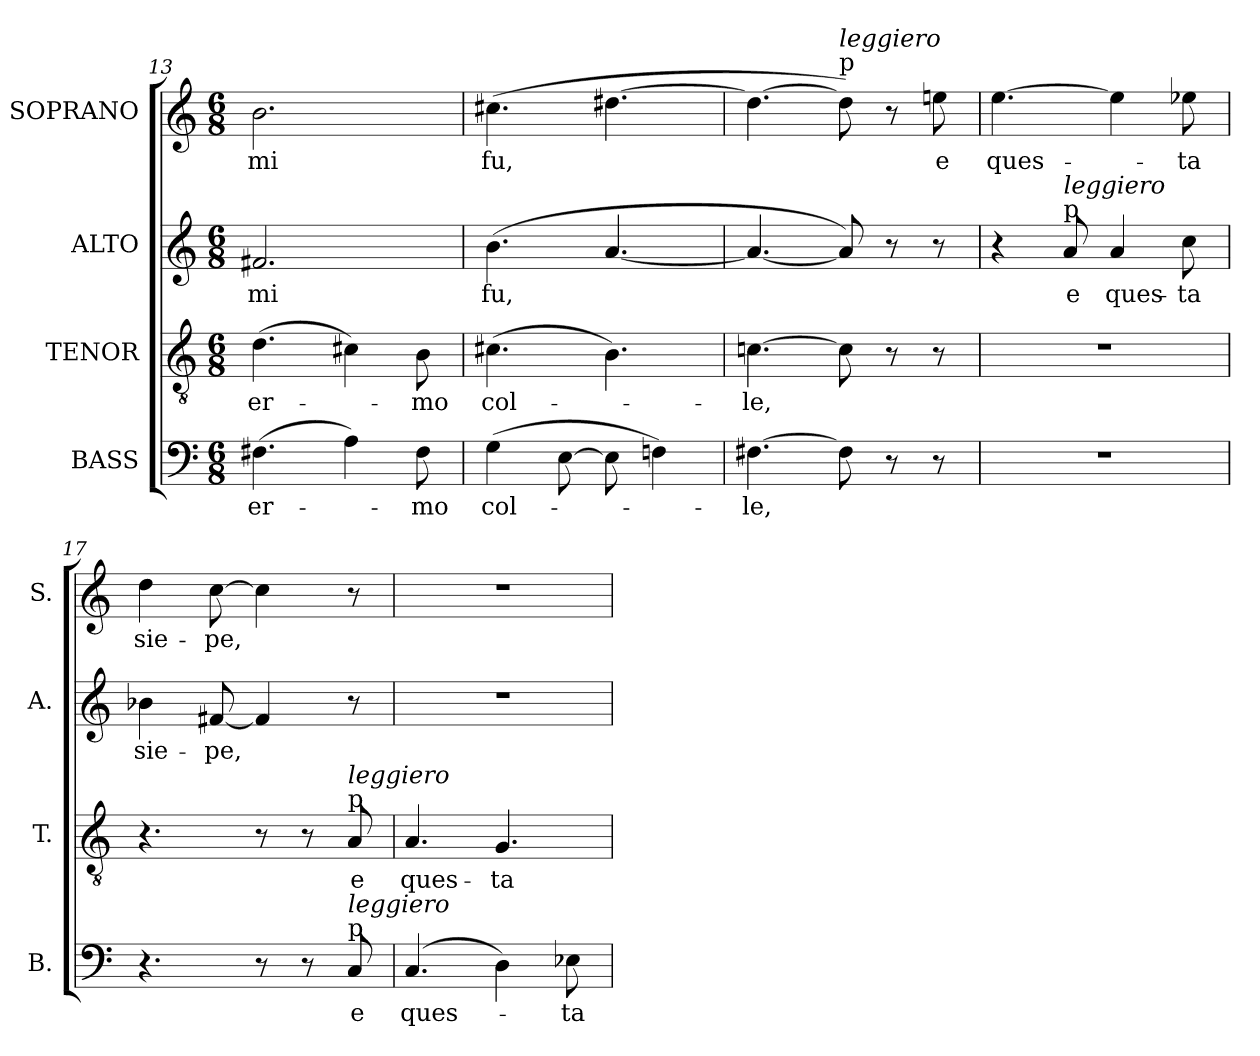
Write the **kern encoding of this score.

**kern	**text	**kern	**text	**kern	**text	**kern	**text
*part4	*part4	*part3	*part3	*part2	*part2	*part1	*part1
*staff4	*staff4	*staff3	*staff3	*staff2	*staff2	*staff1	*staff1
*I"BASS	*	*I"TENOR	*	*I"ALTO	*	*I"SOPRANO	*
*I'B.	*	*I'T.	*	*I'A.	*	*I'S.	*
*clefF4	*	*clefGv2	*	*clefG2	*	*clefG2	*
*	*	*ITrd7c12	*	*	*	*	*
*k[]	*	*k[]	*	*k[]	*	*k[]	*
*C:	*	*C:	*	*C:	*	*C:	*
*M6/8	*	*M6/8	*	*M6/8	*	*M6/8	*
=13	=13	=13	=13	=13	=13	=13	=13
!	!LO:LY:b:color=#000000	!	!	!	!	!	!
!	!	!	!LO:LY:b:color=#000000	!	!	!	!
!	!	!	!	!	!LO:LY:b:color=#000000	!	!
!	!	!	!	!	!	!	!LO:LY:b:color=#000000
(4.F#Xi\	er-	(4.Di\	er-	2.f#Xi/	mi	2.bi\	mi
4Ai\)	.	4C#Xi\)	.	.	.	.	.
!	!LO:LY:b:color=#000000	!	!	!	!	!	!
!	!	!	!LO:LY:b:color=#000000	!	!	!	!
8F#i\	-mo	8BBi\	-mo	.	.	.	.
=14	=14	=14	=14	=14	=14	=14	=14
!	!LO:LY:b:color=#000000	!	!	!	!	!	!
!	!	!	!LO:LY:b:color=#000000	!	!	!	!
!	!	!	!	!	!LO:LY:b:color=#000000	!	!
!	!	!	!	!	!	!	!LO:LY:b:color=#000000
(4Gi\	col-	(4.C#Xi\	col-	(4.bi\	fu,	(4.cc#Xi\	fu,
[>8Ei\	.	.	.	.	.	.	.
8Ei\]	.	4.BBi\)	.	[<4.ai/	.	[>4.dd#Xi\	.
4Fni\)	.	.	.	.	.	.	.
=15	=15	=15	=15	=15	=15	=15	=15
!	!LO:LY:b:color=#000000	!	!	!	!	!	!
!	!	!	!LO:LY:b:color=#000000	!	!	!	!
[>4.F#Xi\	-le,	[>4.Cni\	-le,	4.ai/_<	.	4.dd#i\_>	.
!	!	!	!	!	!	!LO:TX:a:t=p	!
!	!	!	!	!	!	!LO:TX:i:t=leggiero	!
8F#i\]	.	8Ci\]	.	8ai/])	.	8dd#i\])	.
8r	.	8r	.	8r	.	8r	.
!	!	!	!	!	!	!	!LO:LY:b:color=#000000
8r	.	8r	.	8r	.	8eeni\	e
=16	=16	=16	=16	=16	=16	=16	=16
!LO:N:vis=1	!	!LO:N:vis=1	!	!	!	!	!
!	!	!	!	!	!	!	!LO:LY:b:color=#000000
2.r	.	2.r	.	4r	.	[>4.eei\	ques-
!	!	!	!	!LO:TX:a:t=p	!	!	!
!	!	!	!	!LO:TX:i:t=leggiero	!	!	!
!	!	!	!	!	!LO:LY:b:color=#000000	!	!
.	.	.	.	8ai/	e	.	.
!	!	!	!	!	!LO:LY:b:color=#000000	!	!
.	.	.	.	4ai/	ques-	4eei\]	.
!	!	!	!	!	!LO:LY:b:color=#000000	!	!
!	!	!	!	!	!	!	!LO:LY:b:color=#000000
.	.	.	.	8cci\	-ta	8ee-Xi\	-ta
=17	=17	=17	=17	=17	=17	=17	=17
!	!	!	!	!	!LO:LY:b:color=#000000	!	!
!	!	!	!	!	!	!	!LO:LY:b:color=#000000
4.r	.	4.r	.	4b-Xi\	sie-	4ddi\	sie-
!	!	!	!	!	!LO:LY:b:color=#000000	!	!
!	!	!	!	!	!	!	!LO:LY:b:color=#000000
.	.	.	.	[<8f#Xi/	-pe,	[>8cci\	-pe,
8r	.	8r	.	4f#i/]	.	4cci\]	.
8r	.	8r	.	.	.	.	.
!	!LO:LY:b:color=#000000	!	!	!	!	!	!
!	!	!LO:TX:a:t=p	!	!	!	!	!
!	!	!LO:TX:i:t=leggiero	!	!	!	!	!
!LO:TX:a:t=p	!	!	!	!	!	!	!
!LO:TX:i:t=leggiero	!	!	!	!	!	!	!
!	!	!	!LO:LY:b:color=#000000	!	!	!	!
8Ci/	e	8AAi/	e	8r	.	8r	.
!!LO:LB:g=z
=18	=18	=18	=18	=18	=18	=18	=18
!	!LO:LY:b:color=#000000	!	!	!	!	!	!
!	!	!	!LO:LY:b:color=#000000	!LO:N:vis=1	!	!LO:N:vis=1	!
(4.Ci/	ques-	4.AAi/	ques-	2.r	.	2.r	.
!	!	!	!LO:LY:b:color=#000000	!	!	!	!
4Di\)	.	4.GGi/	-ta	.	.	.	.
!	!LO:LY:b:color=#000000	!	!	!	!	!	!
8E-Xi\	-ta	.	.	.	.	.	.
=	=	=	=	=	=	=	=
*-	*-	*-	*-	*-	*-	*-	*-
